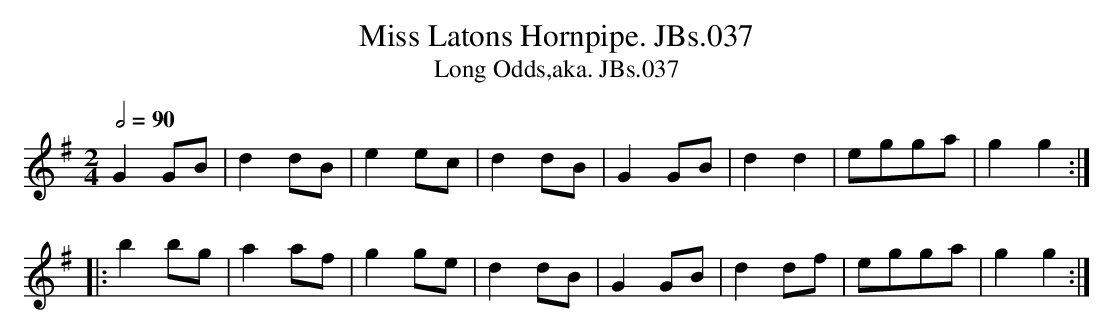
X:1
T:Miss Latons Hornpipe. JBs.037
T:Long Odds,aka. JBs.037
L:1/8
M:2/4
Q:1/2=90
K:G
G2GB|d2dB|e2ec|d2dB|G2GB|d2d2|egga|g2g2::!
b2bg|a2af|g2ge|d2dB|G2GB|d2df|egga|g2g2:|
